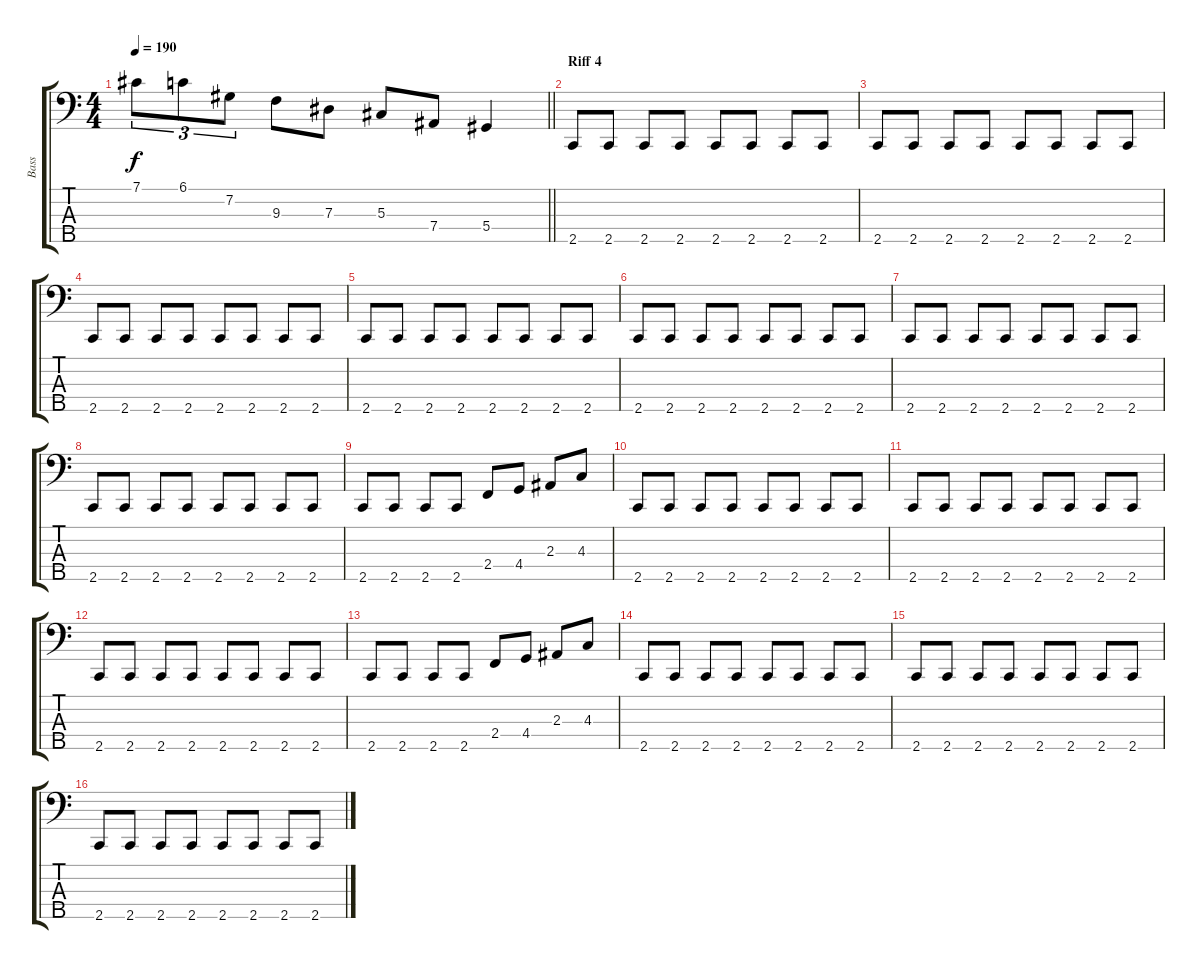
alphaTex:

\track ("Bass" "Bass") {instrument electricbassfinger}
\staff {score tabs}
\tuning (Gb2 Db2 Ab1 Eb1 Bb0) {hide}
\ts (4 4)
\tempo 190
\clef f4
\barLineRight lightlight
\ks c
7.1.8{tu (3 2) dy f} 6.1.8{tu (3 2)} 7.2.8{tu (3 2)} 9.3.8 7.3.8 5.3.8 7.4.8 5.4.4 |
\section ("" "Riff 4")
2.5.8 2.5.8 2.5.8 2.5.8 2.5.8 2.5.8 2.5.8 2.5.8 |
2.5.8 2.5.8 2.5.8 2.5.8 2.5.8 2.5.8 2.5.8 2.5.8 |
2.5.8 2.5.8 2.5.8 2.5.8 2.5.8 2.5.8 2.5.8 2.5.8 |
2.5.8 2.5.8 2.5.8 2.5.8 2.5.8 2.5.8 2.5.8 2.5.8 |
2.5.8 2.5.8 2.5.8 2.5.8 2.5.8 2.5.8 2.5.8 2.5.8 |
2.5.8 2.5.8 2.5.8 2.5.8 2.5.8 2.5.8 2.5.8 2.5.8 |
2.5.8 2.5.8 2.5.8 2.5.8 2.5.8 2.5.8 2.5.8 2.5.8 |
2.5.8 2.5.8 2.5.8 2.5.8 2.4.8 4.4.8 2.3.8 4.3.8 |
2.5.8 2.5.8 2.5.8 2.5.8 2.5.8 2.5.8 2.5.8 2.5.8 |
2.5.8 2.5.8 2.5.8 2.5.8 2.5.8 2.5.8 2.5.8 2.5.8 |
2.5.8 2.5.8 2.5.8 2.5.8 2.5.8 2.5.8 2.5.8 2.5.8 |
2.5.8 2.5.8 2.5.8 2.5.8 2.4.8 4.4.8 2.3.8 4.3.8 |
2.5.8 2.5.8 2.5.8 2.5.8 2.5.8 2.5.8 2.5.8 2.5.8 |
2.5.8 2.5.8 2.5.8 2.5.8 2.5.8 2.5.8 2.5.8 2.5.8 |
2.5.8 2.5.8 2.5.8 2.5.8 2.5.8 2.5.8 2.5.8 2.5.8
